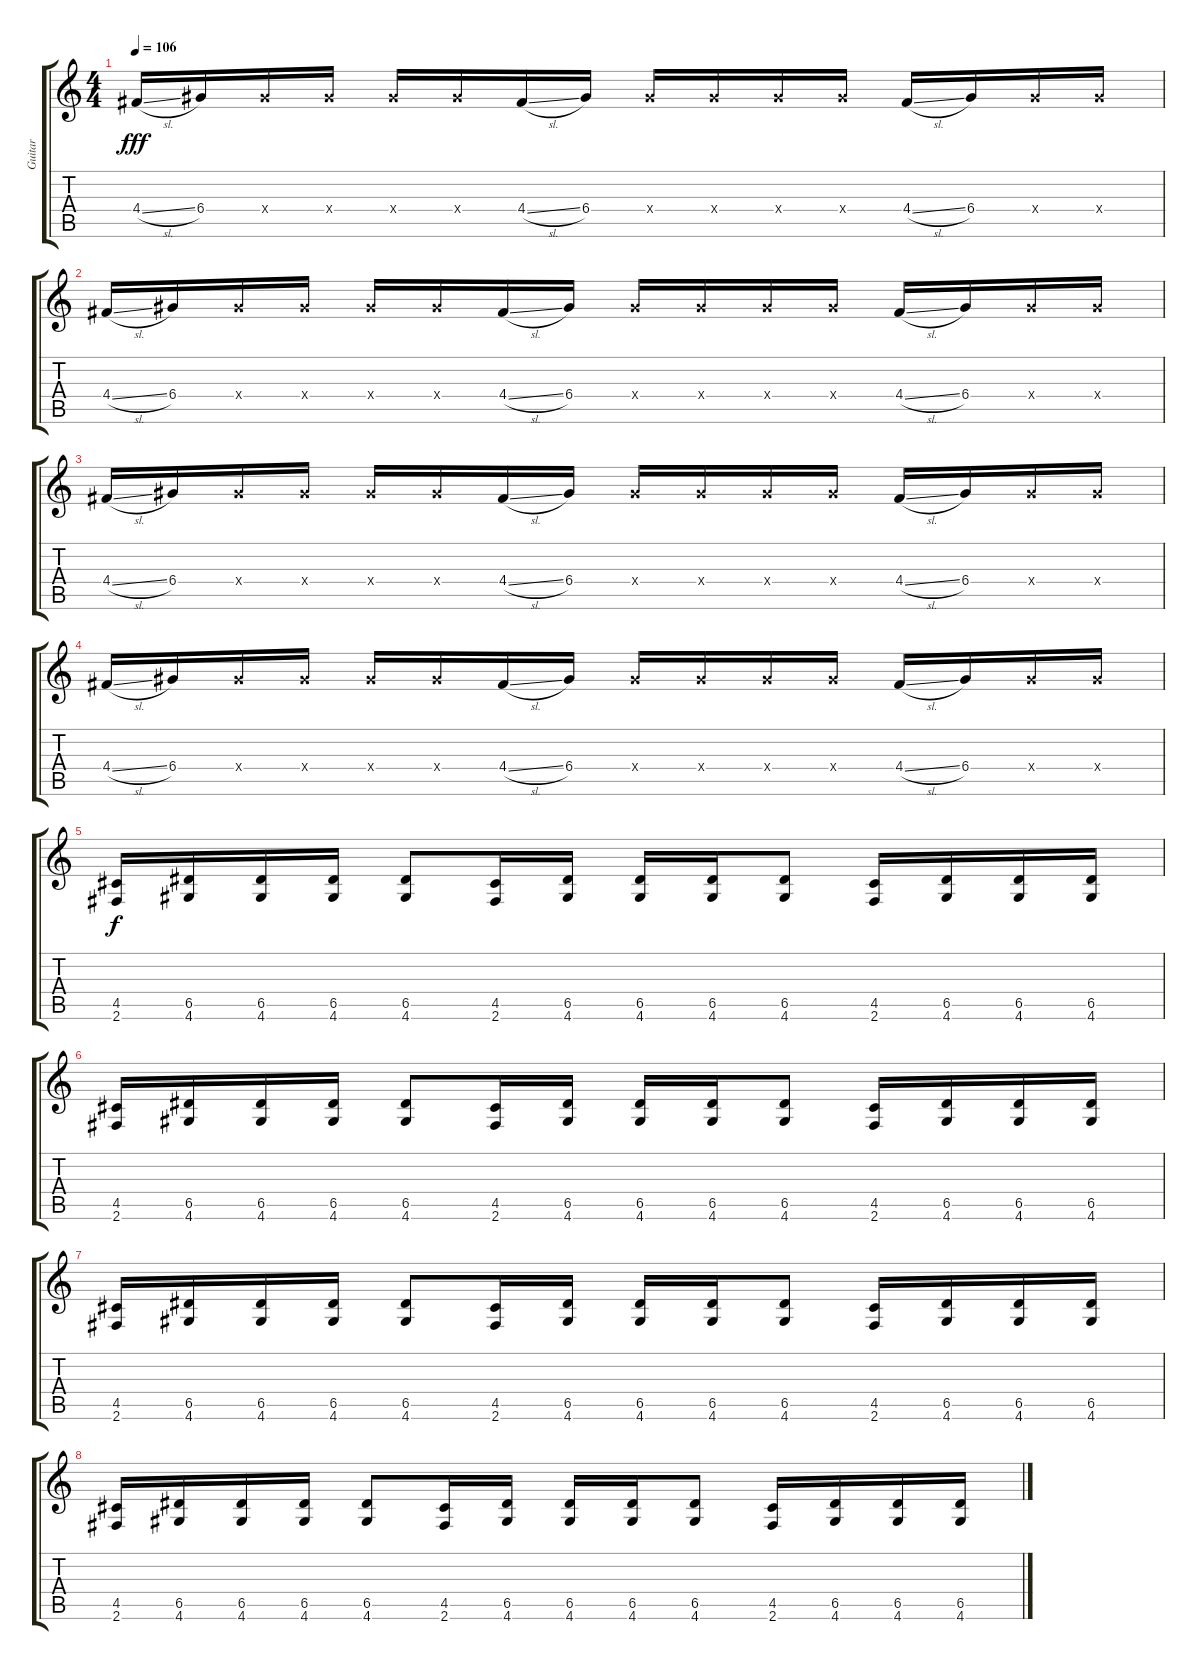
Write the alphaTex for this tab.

\track ("Guitar" "Guitar") {instrument overdrivenguitar}
\staff {score tabs}
\tuning (E4 B3 G3 D3 A2 E2) {hide}
\ts (4 4)
\tempo 106
\clef g2
\ks c
4.4{sl}.16{dy fff} 6.4.16 6.4{x}.16 6.4{x}.16 6.4{x}.16 6.4{x}.16 4.4{sl}.16 6.4.16 6.4{x}.16 6.4{x}.16 6.4{x}.16 6.4{x}.16 4.4{sl}.16 6.4.16 6.4{x}.16 6.4{x}.16 |
4.4{sl}.16 6.4.16 6.4{x}.16 6.4{x}.16 6.4{x}.16 6.4{x}.16 4.4{sl}.16 6.4.16 6.4{x}.16 6.4{x}.16 6.4{x}.16 6.4{x}.16 4.4{sl}.16 6.4.16 6.4{x}.16 6.4{x}.16 |
4.4{sl}.16 6.4.16 6.4{x}.16 6.4{x}.16 6.4{x}.16 6.4{x}.16 4.4{sl}.16 6.4.16 6.4{x}.16 6.4{x}.16 6.4{x}.16 6.4{x}.16 4.4{sl}.16 6.4.16 6.4{x}.16 6.4{x}.16 |
4.4{sl}.16 6.4.16 6.4{x}.16 6.4{x}.16 6.4{x}.16 6.4{x}.16 4.4{sl}.16 6.4.16 6.4{x}.16 6.4{x}.16 6.4{x}.16 6.4{x}.16 4.4{sl}.16 6.4.16 6.4{x}.16 6.4{x}.16 |
(4.5 2.6).16{dy f} (6.5 4.6).16 (6.5 4.6).16 (6.5 4.6).16 (6.5 4.6).8 (4.5 2.6).16 (6.5 4.6).16 (6.5 4.6).16 (6.5 4.6).16 (6.5 4.6).8 (4.5 2.6).16 (6.5 4.6).16 (6.5 4.6).16 (6.5 4.6).16 |
(4.5 2.6).16 (6.5 4.6).16 (6.5 4.6).16 (6.5 4.6).16 (6.5 4.6).8 (4.5 2.6).16 (6.5 4.6).16 (6.5 4.6).16 (6.5 4.6).16 (6.5 4.6).8 (4.5 2.6).16 (6.5 4.6).16 (6.5 4.6).16 (6.5 4.6).16 |
(4.5 2.6).16 (6.5 4.6).16 (6.5 4.6).16 (6.5 4.6).16 (6.5 4.6).8 (4.5 2.6).16 (6.5 4.6).16 (6.5 4.6).16 (6.5 4.6).16 (6.5 4.6).8 (4.5 2.6).16 (6.5 4.6).16 (6.5 4.6).16 (6.5 4.6).16 |
(4.5 2.6).16 (6.5 4.6).16 (6.5 4.6).16 (6.5 4.6).16 (6.5 4.6).8 (4.5 2.6).16 (6.5 4.6).16 (6.5 4.6).16 (6.5 4.6).16 (6.5 4.6).8 (4.5 2.6).16 (6.5 4.6).16 (6.5 4.6).16 (6.5 4.6).16
